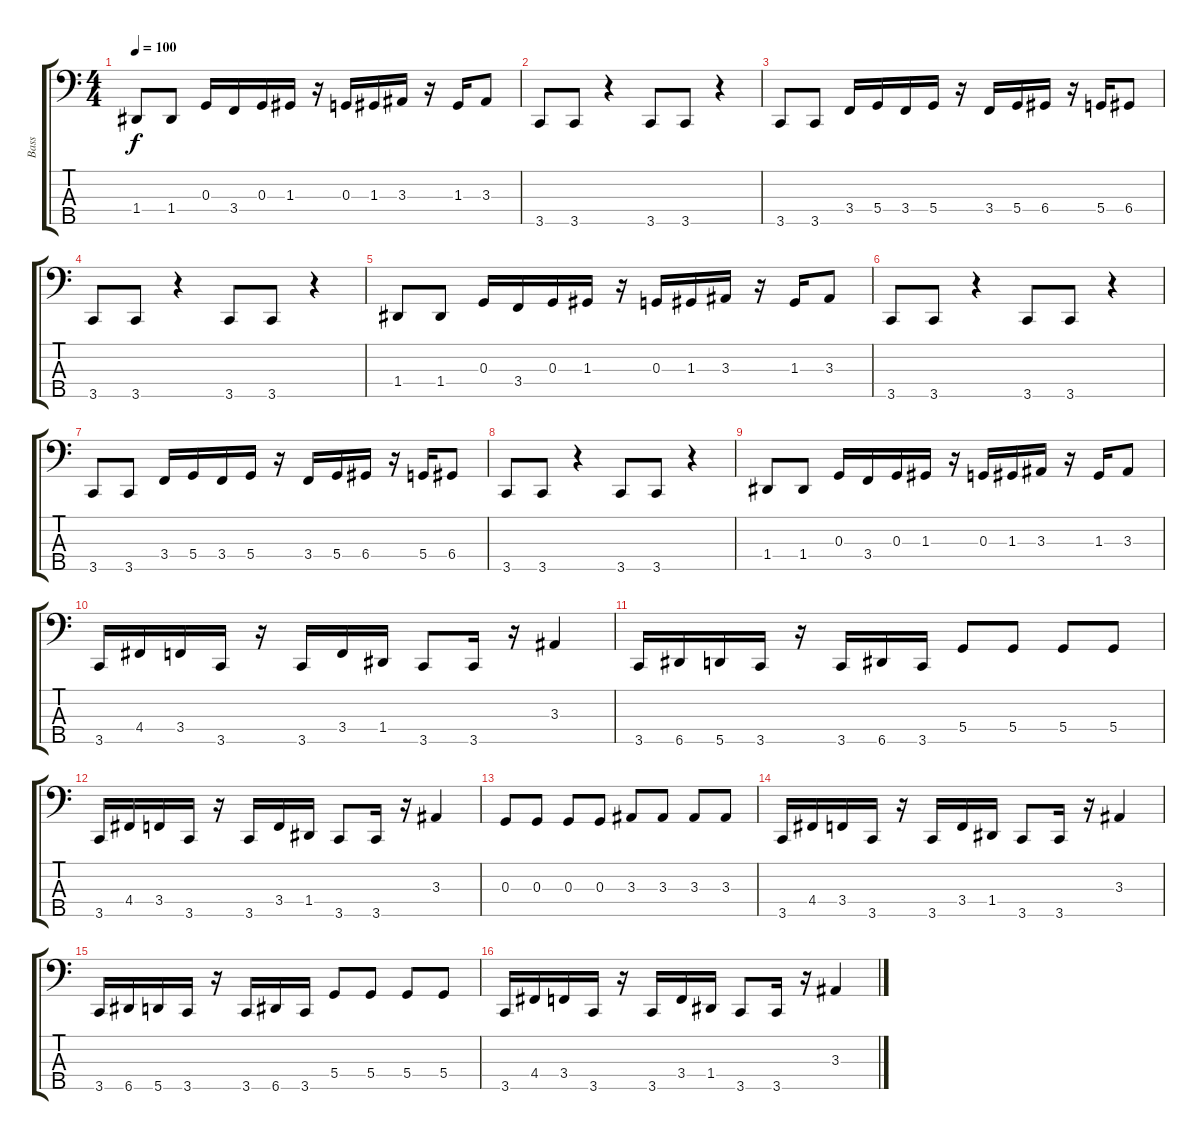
\track ("Bass" "Bass") {instrument electricbasspick}
\staff {score tabs}
\tuning (F2 C2 G1 D1 A0) {hide}
\ts (4 4)
\tempo 100
\clef f4
\ks c
1.4.8{dy f} 1.4.8 0.3.16 3.4.16 0.3.16 1.3.16 r.16 0.3.16 1.3.16 3.3.16 r.16 1.3.16 3.3.8 |
3.5.8 3.5.8 r.4 3.5.8 3.5.8 r.4 |
3.5.8 3.5.8 3.4.16 5.4.16 3.4.16 5.4.16 r.16 3.4.16 5.4.16 6.4.16 r.16 5.4.16 6.4.8 |
3.5.8 3.5.8 r.4 3.5.8 3.5.8 r.4 |
1.4.8 1.4.8 0.3.16 3.4.16 0.3.16 1.3.16 r.16 0.3.16 1.3.16 3.3.16 r.16 1.3.16 3.3.8 |
3.5.8 3.5.8 r.4 3.5.8 3.5.8 r.4 |
3.5.8 3.5.8 3.4.16 5.4.16 3.4.16 5.4.16 r.16 3.4.16 5.4.16 6.4.16 r.16 5.4.16 6.4.8 |
3.5.8 3.5.8 r.4 3.5.8 3.5.8 r.4 |
1.4.8 1.4.8 0.3.16 3.4.16 0.3.16 1.3.16 r.16 0.3.16 1.3.16 3.3.16 r.16 1.3.16 3.3.8 |
3.5.16 4.4.16 3.4.16 3.5.16 r.16 3.5.16 3.4.16 1.4.16 3.5.8 3.5.16 r.16 3.3.4 |
3.5.16 6.5.16 5.5.16 3.5.16 r.16 3.5.16 6.5.16 3.5.16 5.4.8 5.4.8 5.4.8 5.4.8 |
3.5.16 4.4.16 3.4.16 3.5.16 r.16 3.5.16 3.4.16 1.4.16 3.5.8 3.5.16 r.16 3.3.4 |
0.3.8 0.3.8 0.3.8 0.3.8 3.3.8 3.3.8 3.3.8 3.3.8 |
3.5.16 4.4.16 3.4.16 3.5.16 r.16 3.5.16 3.4.16 1.4.16 3.5.8 3.5.16 r.16 3.3.4 |
3.5.16 6.5.16 5.5.16 3.5.16 r.16 3.5.16 6.5.16 3.5.16 5.4.8 5.4.8 5.4.8 5.4.8 |
3.5.16 4.4.16 3.4.16 3.5.16 r.16 3.5.16 3.4.16 1.4.16 3.5.8 3.5.16 r.16 3.3.4
